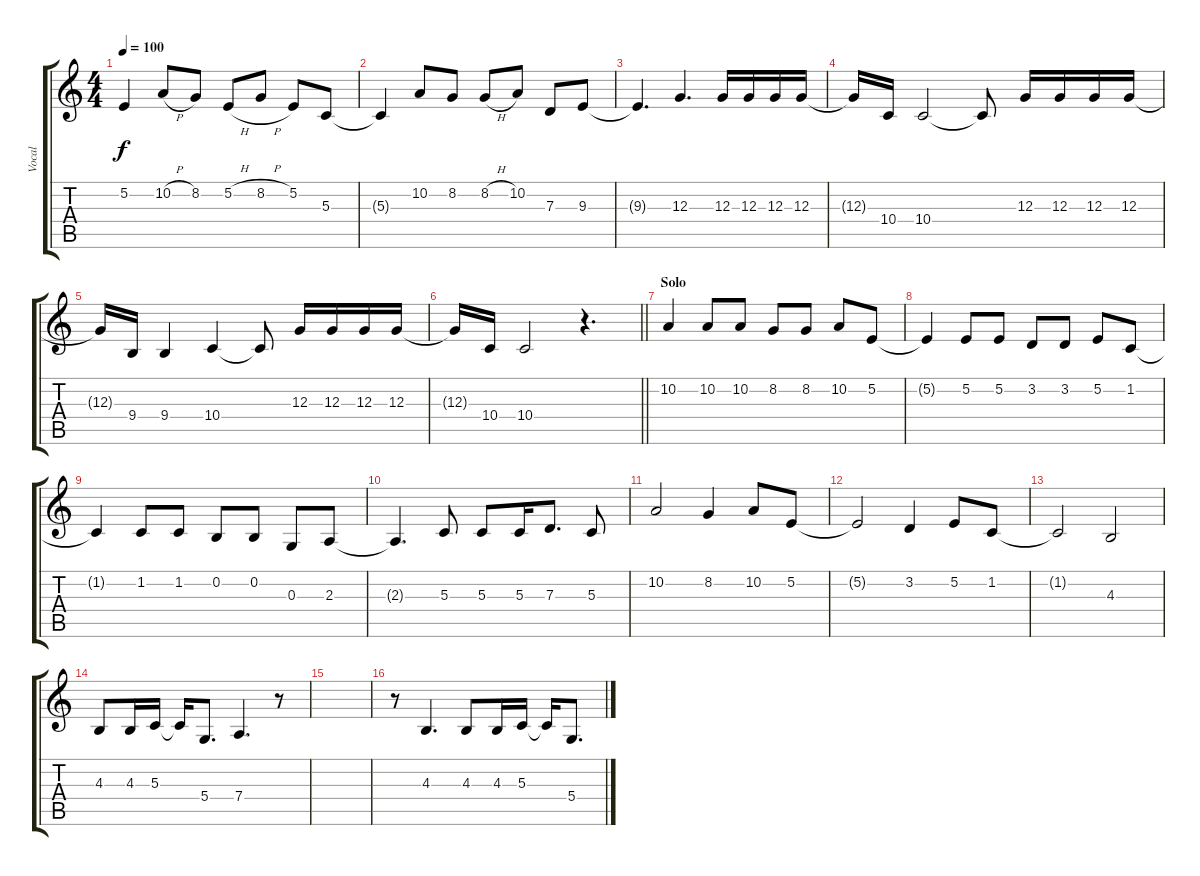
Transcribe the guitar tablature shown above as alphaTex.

\track ("Vocal" "Vocal") {instrument altosax}
\staff {score tabs}
\tuning (E4 B3 G3 D3 A2 E2) {hide}
\ts (4 4)
\tempo 100
\clef g2
\ks c
5.2{t}.4{dy f} 10.2{h}.8 8.2.8 5.2{h}.8 8.2{h}.8 5.2.8 5.3.8 |
5.3{t}.4 10.2.8 8.2.8 8.2{h}.8 10.2.8 7.3.8 9.3.8 |
9.3{t}.4{d} 12.3.4{d} 12.3.16 12.3.16 12.3.16 12.3.16 |
12.3{t}.16 10.4.16 10.4.2 10.4{t}.8 12.3.16 12.3.16 12.3.16 12.3.16 |
12.3{t}.16 9.4.16 9.4.4 10.4.4 10.4{t}.8 12.3.16 12.3.16 12.3.16 12.3.16 |
\barLineRight lightlight
12.3{t}.16 10.4.16 10.4.2 r.4{d} |
\section ("" "Solo")
10.2.4 10.2.8 10.2.8 8.2.8 8.2.8 10.2.8 5.2.8 |
5.2{t}.4 5.2.8 5.2.8 3.2.8 3.2.8 5.2.8 1.2.8 |
1.2{t}.4 1.2.8 1.2.8 0.2.8 0.2.8 0.3.8 2.3.8 |
2.3{t}.4{d} 5.3.8 5.3.8 5.3.16 7.3.8{d} 5.3.8 |
10.2.2 8.2.4 10.2.8 5.2.8 |
5.2{t}.2 3.2.4 5.2.8 1.2.8 |
1.2{t}.2 4.3.2 |
4.3.8 4.3.16 5.3.16 5.3{t}.16 5.4.8{d} 7.4.4{d} r.8 |
|
r.8 4.3.4{d} 4.3.8 4.3.16 5.3.16 5.3{t}.16 5.4.8{d}
